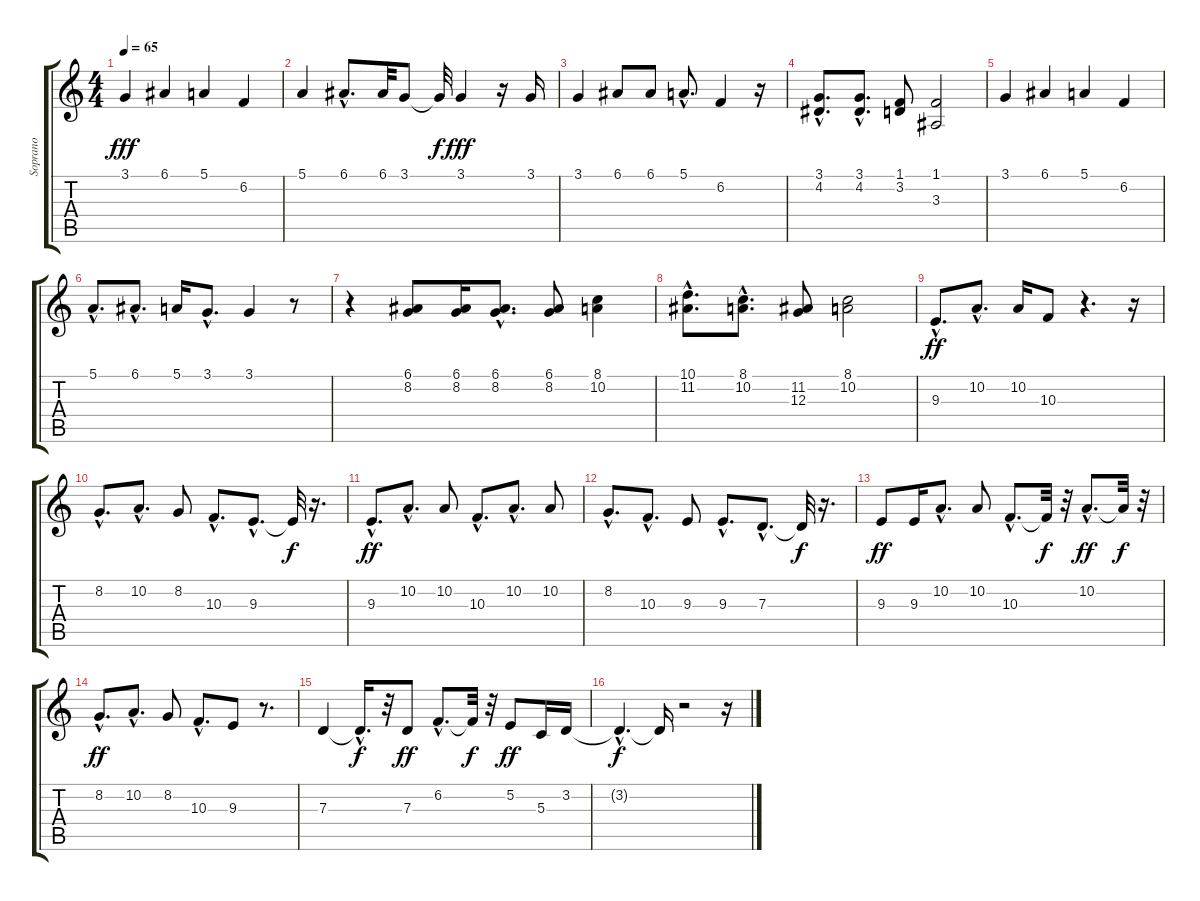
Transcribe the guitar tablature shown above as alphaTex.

\track ("Soprano" "Soprano") {instrument synthvoice}
\staff {score tabs}
\tuning (E4 B3 G3 D3 A2 E2) {hide}
\ts (4 4)
\tempo 65
\clef g2
\ks c
3.1.4{dy fff} 6.1.4 5.1.4 6.2.4 |
5.1.4 6.1{hac}.8{d} 6.1.32 3.1.8 3.1{t}.32{dy f} 3.1.4{dy fff} r.16 3.1.16 |
3.1.4 6.1.8 6.1.8 5.1{hac}.8{d} 6.2.4 r.16 |
(3.1{hac} 4.2{hac}).8{d} (3.1{hac} 4.2{hac}).8{d} (1.1 3.2).8 (1.1 3.3).2 |
3.1.4 6.1.4 5.1.4 6.2.4 |
5.1{hac}.8{d} 6.1{hac}.8{d} 5.1.16 3.1{hac}.8{d} 3.1.4 r.8 |
r.4 (6.1 8.2).8 (6.1 8.2).16 (6.1{hac} 8.2{hac}).8{d} (6.1 8.2).8 (8.1 10.2).4 |
(10.1{hac} 11.2{hac}).8{d} (8.1{hac} 10.2{hac}).8{d} (11.2 12.3).8 (8.1 10.2).2 |
9.3{hac}.8{d dy ff} 10.2{hac}.8{d} 10.2.16 10.3.8 r.4{d} r.16 |
8.2{hac}.8{d} 10.2{hac}.8{d} 8.2.8 10.3{hac}.8{d} 9.3{hac}.8{d} 9.3{t}.32{dy f} r.16{d} |
9.3{hac}.8{d dy ff} 10.2{hac}.8{d} 10.2.8 10.3{hac}.8{d} 10.2{hac}.8{d} 10.2.8 |
8.2{hac}.8{d} 10.3{hac}.8{d} 9.3.8 9.3{hac}.8{d} 7.3{hac}.8{d} 7.3{t}.32{dy f} r.16{d} |
9.3.8{dy ff} 9.3.16 10.2{hac}.8{d} 10.2.8 10.3{hac}.8{d} 10.3{t}.32{dy f} r.32 10.2{hac}.8{d dy ff} 10.2{t}.32{dy f} r.32 |
8.2{hac}.8{d dy ff} 10.2{hac}.8{d} 8.2.8 10.3{hac}.8{d} 9.3.8 r.8{d} |
7.3.4 7.3{hac t}.16{d dy f} r.32 7.3.8{dy ff} 6.2{hac}.8{d} 6.2{t}.32{dy f} r.32 5.2.8{dy ff} 5.3.16 3.2.16 |
3.2{hac t}.4{d dy f} 3.2{t}.16 r.2 r.16
